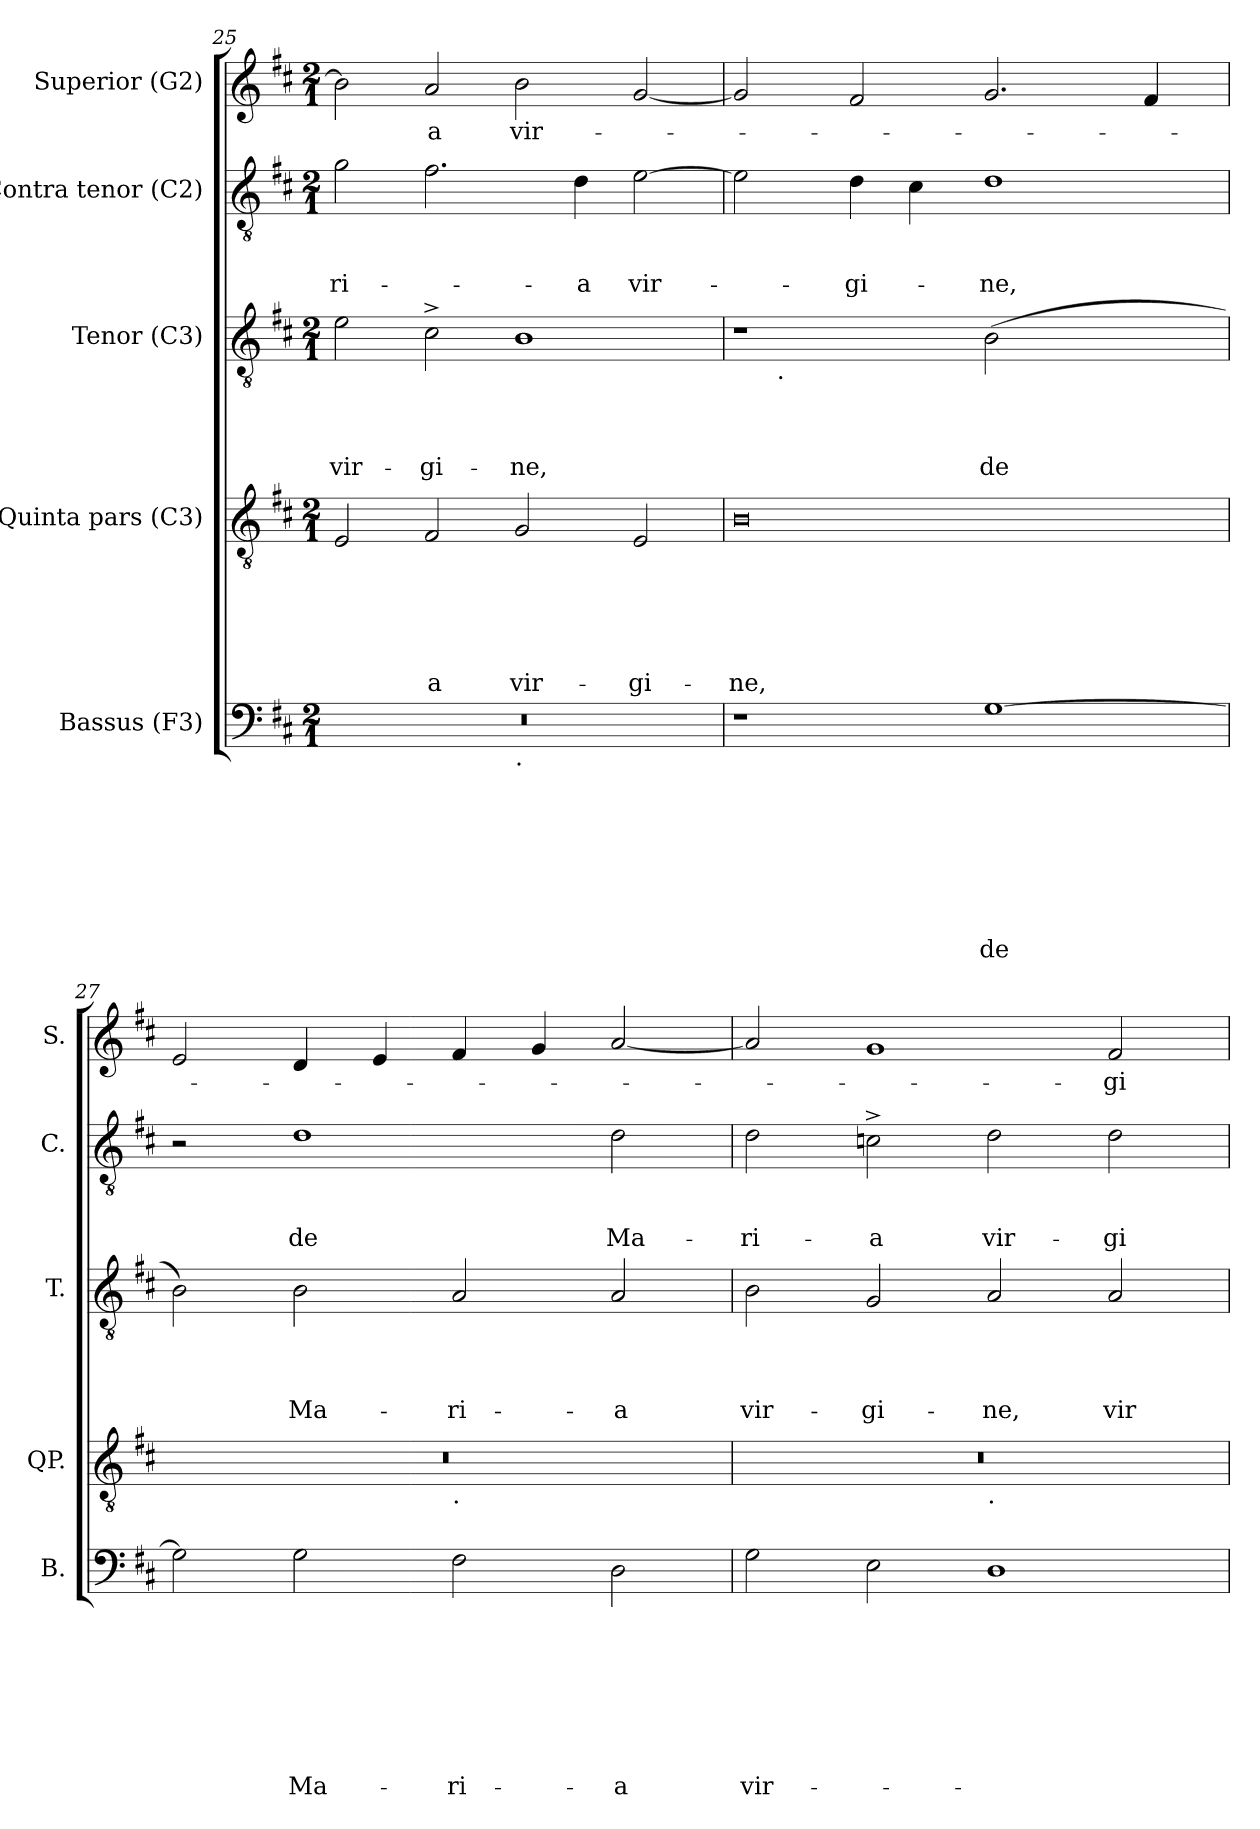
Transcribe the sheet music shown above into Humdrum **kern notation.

**kern	**text	**text	**text	**text	**text	**text	**text	**text	**kern	**text	**text	**text	**text	**text	**text	**kern	**text	**text	**text	**text	**kern	**text	**text	**text	**kern	**text
*part5	*part5	*part5	*part5	*part5	*part5	*part5	*part5	*part5	*part4	*part4	*part4	*part4	*part4	*part4	*part4	*part3	*part3	*part3	*part3	*part3	*part2	*part2	*part2	*part2	*part1	*part1
*staff5	*staff5	*staff5	*staff5	*staff5	*staff5	*staff5	*staff5	*staff5	*staff4	*staff4	*staff4	*staff4	*staff4	*staff4	*staff4	*staff3	*staff3	*staff3	*staff3	*staff3	*staff2	*staff2	*staff2	*staff2	*staff1	*staff1
*I"Bassus (F3)	*	*	*	*	*	*	*	*	*I"Quinta pars (C3)	*	*	*	*	*	*	*I"Tenor (C3)	*	*	*	*	*I"Contra tenor (C2)	*	*	*	*I"Superior (G2)	*
*I'B.	*	*	*	*	*	*	*	*	*I'QP.	*	*	*	*	*	*	*I'T.	*	*	*	*	*I'C.	*	*	*	*I'S.	*
*clefF4	*	*	*	*	*	*	*	*	*clefGv2	*	*	*	*	*	*	*clefGv2	*	*	*	*	*clefGv2	*	*	*	*clefG2	*
*k[f#c#]	*	*	*	*	*	*	*	*	*k[f#c#]	*	*	*	*	*	*	*k[f#c#]	*	*	*	*	*k[f#c#]	*	*	*	*k[f#c#]	*
*D:	*	*	*	*	*	*	*	*	*D:	*	*	*	*	*	*	*D:	*	*	*	*	*D:	*	*	*	*D:	*
*M2/1	*	*	*	*	*	*	*	*	*M2/1	*	*	*	*	*	*	*M2/1	*	*	*	*	*M2/1	*	*	*	*M2/1	*
=25	=25	=25	=25	=25	=25	=25	=25	=25	=25	=25	=25	=25	=25	=25	=25	=25	=25	=25	=25	=25	=25	=25	=25	=25	=25	=25
!	!	!	!	!	!	!	!	!	!	!	!	!	!	!	!	!	!	!	!	!LO:LY:b	!	!	!	!LO:LY:b	!	!
*^	*	*	*	*	*	*	*	*	*	*	*	*	*	*	*	*	*	*	*	*	*	*	*	*	*	*
0r	1ryy	.	.	.	.	.	.	.	.	2E/	.	.	.	.	.	.	2e\	.	.	.	vir-	2g\	.	.	-ri-	2b\]	.
!	!	!	!	!	!	!	!	!	!	!	!	!	!	!	!	!LO:LY:b	!	!	!	!	!LO:LY:b	!	!	!	!	!	!LO:LY:b
.	.	.	.	.	.	.	.	.	.	2F#/	.	.	.	.	.	-a	2c#^>\	.	.	.	-gi-	2.f#\	.	.	.	2a/	-a
!	!LO:TX:b:t=.	!	!	!	!	!	!	!	!	!	!	!	!	!	!	!	!	!	!	!	!	!	!	!	!	!	!
!	!	!	!	!	!	!	!	!	!	!	!	!	!	!	!	!LO:LY:b	!	!	!	!	!LO:LY:b	!	!	!	!	!	!LO:LY:b
.	1ryy	.	.	.	.	.	.	.	.	2G/	.	.	.	.	.	vir-	1B	.	.	.	-ne,	.	.	.	.	2b\	vir-
!	!	!	!	!	!	!	!	!	!	!	!	!	!	!	!	!	!	!	!	!	!	!	!	!	!LO:LY:b	!	!
.	.	.	.	.	.	.	.	.	.	.	.	.	.	.	.	.	.	.	.	.	.	4d\	.	.	-a	.	.
!	!	!	!	!	!	!	!	!	!	!	!	!	!	!	!	!LO:LY:b	!	!	!	!	!	!	!	!	!LO:LY:b	!	!
.	.	.	.	.	.	.	.	.	.	2E/	.	.	.	.	.	-gi-	.	.	.	.	.	[>2e\	.	.	vir-	[<2g/	.
=26	=26	=26	=26	=26	=26	=26	=26	=26	=26	=26	=26	=26	=26	=26	=26	=26	=26	=26	=26	=26	=26	=26	=26	=26	=26	=26	=26
!	!	!	!	!	!	!	!	!	!	!	!	!	!	!	!	!LO:LY:b	!	!	!	!	!	!	!	!	!	!	!
*v	*v	*	*	*	*	*	*	*	*	*	*	*	*	*	*	*	*^	*	*	*	*	*	*	*	*	*	*
1r	.	.	.	.	.	.	.	.	0B	.	.	.	.	.	-ne,	1r	12..ryy	.	.	.	.	2e\]	.	.	.	2g/]	.
!	!	!	!	!	!	!	!	!	!	!	!	!	!	!	!	!	!LO:TX:b:t=.	!	!	!	!	!	!	!	!	!	!
.	.	.	.	.	.	.	.	.	.	.	.	.	.	.	.	.	3%2ryy	.	.	.	.	.	.	.	.	.	.
!	!	!	!	!	!	!	!	!	!	!	!	!	!	!	!	!	!	!	!	!	!	!	!	!	!LO:LY:b	!	!
.	.	.	.	.	.	.	.	.	.	.	.	.	.	.	.	.	.	.	.	.	.	4d\	.	.	-gi-	2f#/	.
.	.	.	.	.	.	.	.	.	.	.	.	.	.	.	.	.	.	.	.	.	.	4c#\	.	.	.	.	.
.	.	.	.	.	.	.	.	.	.	.	.	.	.	.	.	.	3%2ryy	.	.	.	.	.	.	.	.	.	.
!	!	!	!	!	!	!	!	!LO:LY:b	!	!	!	!	!	!	!	!	!	!	!	!	!LO:LY:b	!	!	!	!LO:LY:b	!	!
[>1G	.	.	.	.	.	.	.	de	.	.	.	.	.	.	.	(>2B\	.	.	.	.	de	1d	.	.	-ne,	2.g/	.
.	.	.	.	.	.	.	.	.	.	.	.	.	.	.	.	.	3ryy	.	.	.	.	.	.	.	.	.	.
.	.	.	.	.	.	.	.	.	.	.	.	.	.	.	.	2ryy	.	.	.	.	.	.	.	.	.	.	.
.	.	.	.	.	.	.	.	.	.	.	.	.	.	.	.	.	.	.	.	.	.	.	.	.	.	4f#/	.
.	.	.	.	.	.	.	.	.	.	.	.	.	.	.	.	.	6ryy	.	.	.	.	.	.	.	.	.	.
.	.	.	.	.	.	.	.	.	.	.	.	.	.	.	.	.	48ryy	.	.	.	.	.	.	.	.	.	.
*	*	*	*	*	*	*	*	*	*	*	*	*	*	*	*	*v	*v	*	*	*	*	*	*	*	*	*	*
=27	=27	=27	=27	=27	=27	=27	=27	=27	=27	=27	=27	=27	=27	=27	=27	=27	=27	=27	=27	=27	=27	=27	=27	=27	=27	=27
*	*	*	*	*	*	*	*	*	*^	*	*	*	*	*	*	*	*	*	*	*	*	*	*	*	*	*
2G\]	.	.	.	.	.	.	.	.	0r	1ryy	.	.	.	.	.	.	2B\)	.	.	.	.	2r	.	.	.	2e/	.
!	!	!	!	!	!	!	!	!LO:LY:b	!	!	!	!	!	!	!	!	!	!	!	!	!LO:LY:b	!	!	!	!LO:LY:b	!	!
2G\	.	.	.	.	.	.	.	Ma-	.	.	.	.	.	.	.	.	2B\	.	.	.	Ma-	1d	.	.	de	4d/	.
.	.	.	.	.	.	.	.	.	.	.	.	.	.	.	.	.	.	.	.	.	.	.	.	.	.	4e/	.
!	!	!	!	!	!	!	!	!	!	!LO:TX:b:t=.	!	!	!	!	!	!	!	!	!	!	!	!	!	!	!	!	!
!	!	!	!	!	!	!	!	!LO:LY:b	!	!	!	!	!	!	!	!	!	!	!	!	!LO:LY:b	!	!	!	!	!	!
2F#\	.	.	.	.	.	.	.	-ri-	.	1ryy	.	.	.	.	.	.	2A/	.	.	.	-ri-	.	.	.	.	4f#/	.
.	.	.	.	.	.	.	.	.	.	.	.	.	.	.	.	.	.	.	.	.	.	.	.	.	.	4g/	.
!	!	!	!	!	!	!	!	!LO:LY:b	!	!	!	!	!	!	!	!	!	!	!	!	!LO:LY:b	!	!	!	!LO:LY:b	!	!
2D\	.	.	.	.	.	.	.	-a	.	.	.	.	.	.	.	.	2A/	.	.	.	-a	2d\	.	.	Ma-	[<2a/	.
!!LO:LB:g=z
=28	=28	=28	=28	=28	=28	=28	=28	=28	=28	=28	=28	=28	=28	=28	=28	=28	=28	=28	=28	=28	=28	=28	=28	=28	=28	=28	=28
!	!	!	!	!	!	!	!	!LO:LY:b	!	!	!	!	!	!	!	!	!	!	!	!	!LO:LY:b	!	!	!	!LO:LY:b	!	!
2G\	.	.	.	.	.	.	.	vir-	0r	1ryy	.	.	.	.	.	.	2B\	.	.	.	vir-	2d\	.	.	-ri-	2a/]	.
!	!	!	!	!	!	!	!	!	!	!	!	!	!	!	!	!	!	!	!	!	!LO:LY:b	!	!	!	!LO:LY:b	!	!
2E\	.	.	.	.	.	.	.	.	.	.	.	.	.	.	.	.	2G/	.	.	.	-gi-	2cn^>\	.	.	-a	1g	.
!	!	!	!	!	!	!	!	!	!	!LO:TX:b:t=.	!	!	!	!	!	!	!	!	!	!	!	!	!	!	!	!	!
!	!	!	!	!	!	!	!	!	!	!	!	!	!	!	!	!	!	!	!	!	!LO:LY:b	!	!	!	!LO:LY:b	!	!
1D	.	.	.	.	.	.	.	.	.	1ryy	.	.	.	.	.	.	2A/	.	.	.	-ne,	2d\	.	.	vir-	.	.
!	!	!	!	!	!	!	!	!	!	!	!	!	!	!	!	!	!	!	!	!	!LO:LY:b	!	!	!	!LO:LY:b	!	!LO:LY:b
.	.	.	.	.	.	.	.	.	.	.	.	.	.	.	.	.	2A/	.	.	.	vir-	2d\	.	.	-gi-	2f#/	-gi-
*	*	*	*	*	*	*	*	*	*v	*v	*	*	*	*	*	*	*	*	*	*	*	*	*	*	*	*	*
=	=	=	=	=	=	=	=	=	=	=	=	=	=	=	=	=	=	=	=	=	=	=	=	=	=	=
*-	*-	*-	*-	*-	*-	*-	*-	*-	*-	*-	*-	*-	*-	*-	*-	*-	*-	*-	*-	*-	*-	*-	*-	*-	*-	*-
